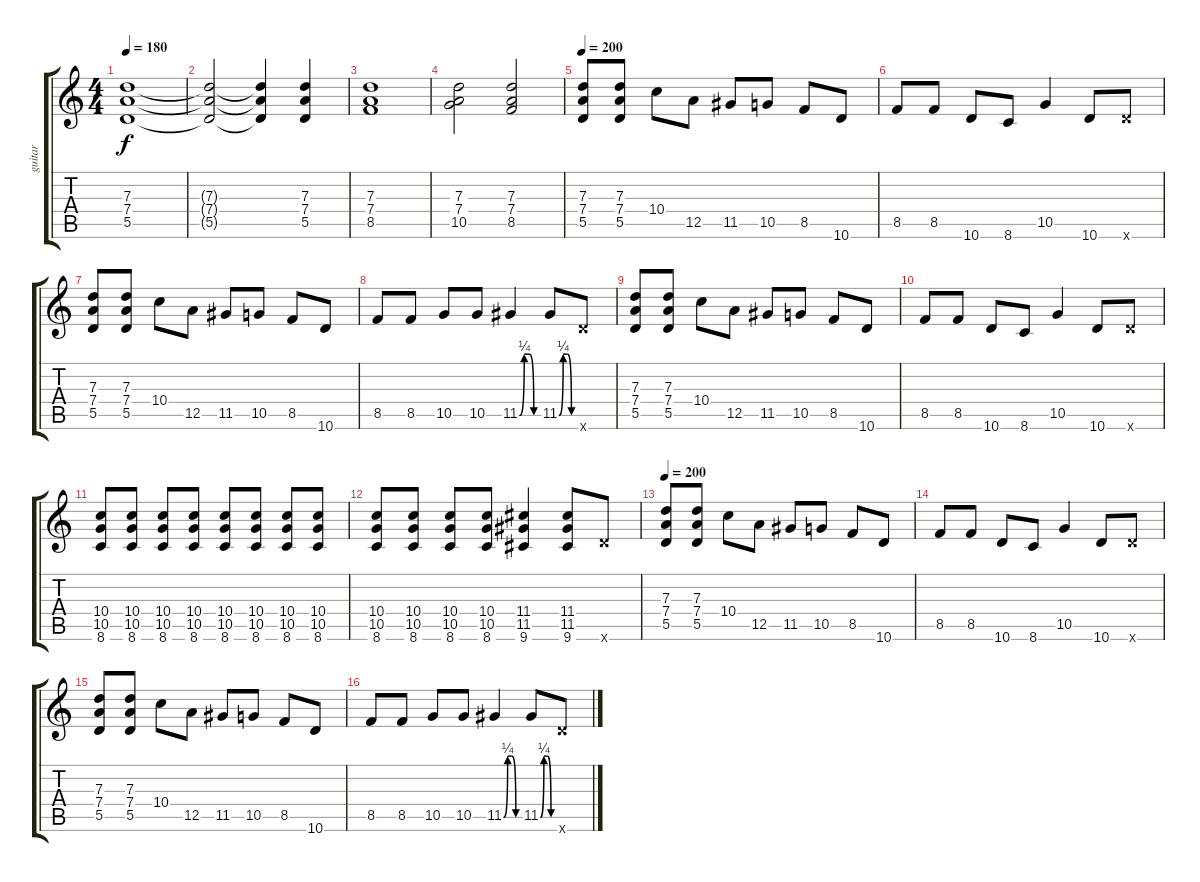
\track ("guitar" "guitar") {instrument distortionguitar}
\staff {score tabs}
\tuning (E4 B3 G3 D3 A2 E2) {hide}
\ts (4 4)
\tempo 180
\clef g2
\ks c
(7.3 7.4 5.5).1{dy f} |
(7.3{t} 7.4{t} 5.5{t}).2 (7.3{t} 7.4{t} 5.5{t}).4 (7.3 7.4 5.5).4 |
(7.3 7.4 8.5).1 |
(7.3 7.4 10.5).2 (7.3 7.4 8.5).2 |
\tempo 200
(7.3 7.4 5.5).8 (7.3 7.4 5.5).8 10.4.8 12.5.8 11.5.8 10.5.8 8.5.8 10.6.8 |
8.5.8 8.5.8 10.6.8 8.6.8 10.5.4 10.6.8 10.6{x}.8 |
(7.3 7.4 5.5).8 (7.3 7.4 5.5).8 10.4.8 12.5.8 11.5.8 10.5.8 8.5.8 10.6.8 |
8.5.8 8.5.8 10.5.8 10.5.8 11.5{be (custom 0 0 15 1 30 1 45 0 60 0)}.4 11.5{be (custom 0 0 15 1 30 1 45 0 60 0)}.8 10.6{x}.8 |
(7.3 7.4 5.5).8 (7.3 7.4 5.5).8 10.4.8 12.5.8 11.5.8 10.5.8 8.5.8 10.6.8 |
8.5.8 8.5.8 10.6.8 8.6.8 10.5.4 10.6.8 10.6{x}.8 |
(10.4 10.5 8.6).8 (10.4 10.5 8.6).8 (10.4 10.5 8.6).8 (10.4 10.5 8.6).8 (10.4 10.5 8.6).8 (10.4 10.5 8.6).8 (10.4 10.5 8.6).8 (10.4 10.5 8.6).8 |
(10.4 10.5 8.6).8 (10.4 10.5 8.6).8 (10.4 10.5 8.6).8 (10.4 10.5 8.6).8 (11.4 11.5 9.6).4 (11.4 11.5 9.6).8 10.6{x}.8 |
\tempo 200
(7.3 7.4 5.5).8 (7.3 7.4 5.5).8 10.4.8 12.5.8 11.5.8 10.5.8 8.5.8 10.6.8 |
8.5.8 8.5.8 10.6.8 8.6.8 10.5.4 10.6.8 10.6{x}.8 |
(7.3 7.4 5.5).8 (7.3 7.4 5.5).8 10.4.8 12.5.8 11.5.8 10.5.8 8.5.8 10.6.8 |
8.5.8 8.5.8 10.5.8 10.5.8 11.5{be (custom 0 0 15 1 30 1 45 0 60 0)}.4 11.5{be (custom 0 0 15 1 30 1 45 0 60 0)}.8 10.6{x}.8
